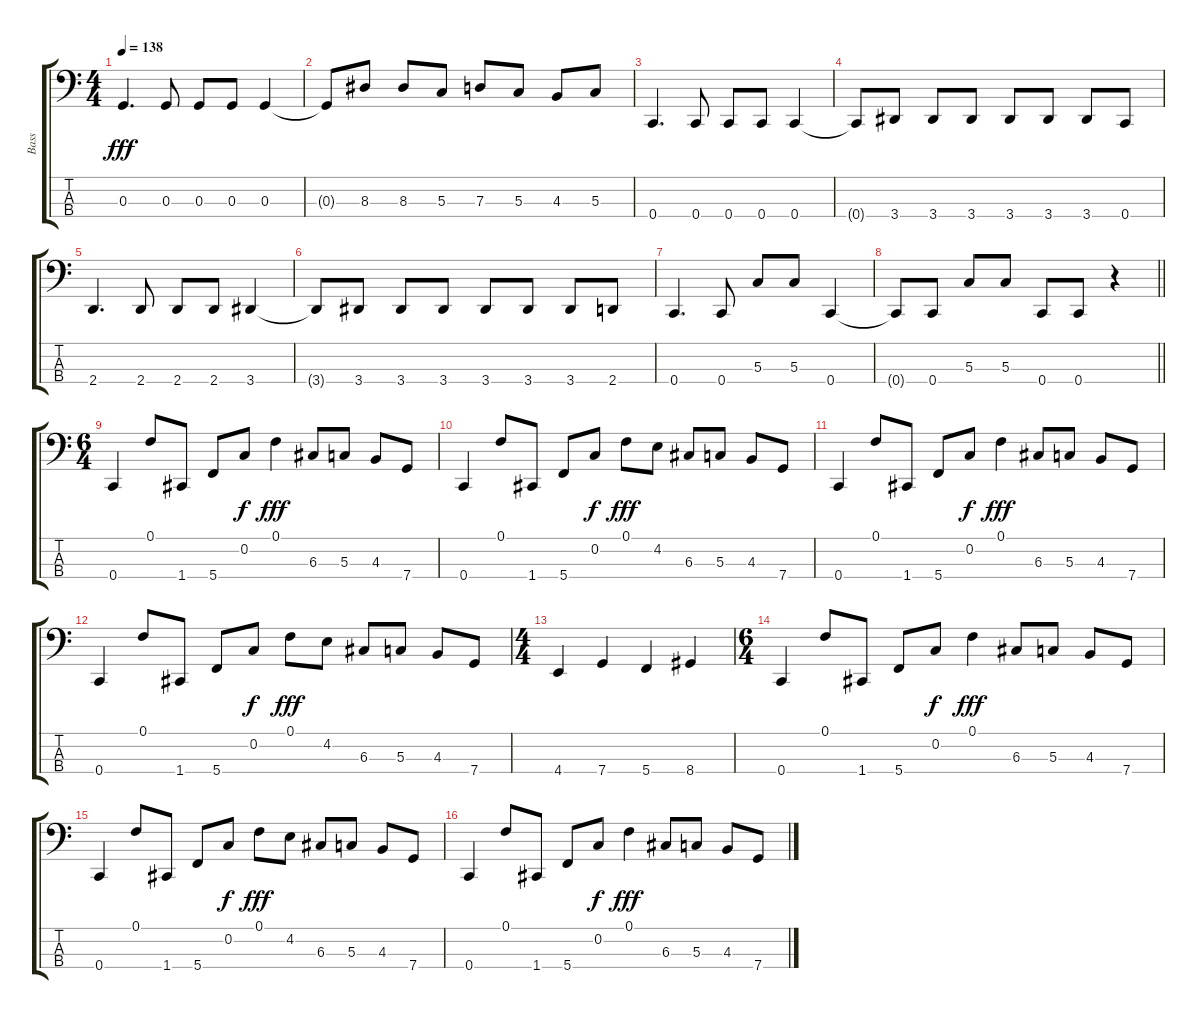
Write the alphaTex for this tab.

\track ("Bass" "Bass") {instrument electricbassfinger}
\staff {score tabs}
\tuning (F2 C2 G1 C1) {hide}
\ts (4 4)
\tempo 138
\clef f4
\ks c
0.3.4{d dy fff} 0.3.8 0.3.8 0.3.8 0.3.4 |
0.3{t}.8 8.3.8 8.3.8 5.3.8 7.3.8 5.3.8 4.3.8 5.3.8 |
0.4.4{d} 0.4.8 0.4.8 0.4.8 0.4.4 |
0.4{t}.8 3.4.8 3.4.8 3.4.8 3.4.8 3.4.8 3.4.8 0.4.8 |
2.4.4{d} 2.4.8 2.4.8 2.4.8 3.4.4 |
3.4{t}.8 3.4.8 3.4.8 3.4.8 3.4.8 3.4.8 3.4.8 2.4.8 |
0.4.4{d} 0.4.8 5.3.8 5.3.8 0.4.4 |
\barLineRight lightlight
0.4{t}.8 0.4.8 5.3.8 5.3.8 0.4.8 0.4.8 r.4 |
\ts (6 4)
0.4.4 0.1.8 1.4.8 5.4.8 0.2.8{dy f} 0.1.4{dy fff} 6.3.8 5.3.8 4.3.8 7.4.8 |
0.4.4 0.1.8 1.4.8 5.4.8 0.2.8{dy f} 0.1.8{dy fff} 4.2.8 6.3.8 5.3.8 4.3.8 7.4.8 |
0.4.4 0.1.8 1.4.8 5.4.8 0.2.8{dy f} 0.1.4{dy fff} 6.3.8 5.3.8 4.3.8 7.4.8 |
0.4.4 0.1.8 1.4.8 5.4.8 0.2.8{dy f} 0.1.8{dy fff} 4.2.8 6.3.8 5.3.8 4.3.8 7.4.8 |
\ts (4 4)
4.4.4 7.4.4 5.4.4 8.4.4 |
\ts (6 4)
0.4.4 0.1.8 1.4.8 5.4.8 0.2.8{dy f} 0.1.4{dy fff} 6.3.8 5.3.8 4.3.8 7.4.8 |
0.4.4 0.1.8 1.4.8 5.4.8 0.2.8{dy f} 0.1.8{dy fff} 4.2.8 6.3.8 5.3.8 4.3.8 7.4.8 |
0.4.4 0.1.8 1.4.8 5.4.8 0.2.8{dy f} 0.1.4{dy fff} 6.3.8 5.3.8 4.3.8 7.4.8
